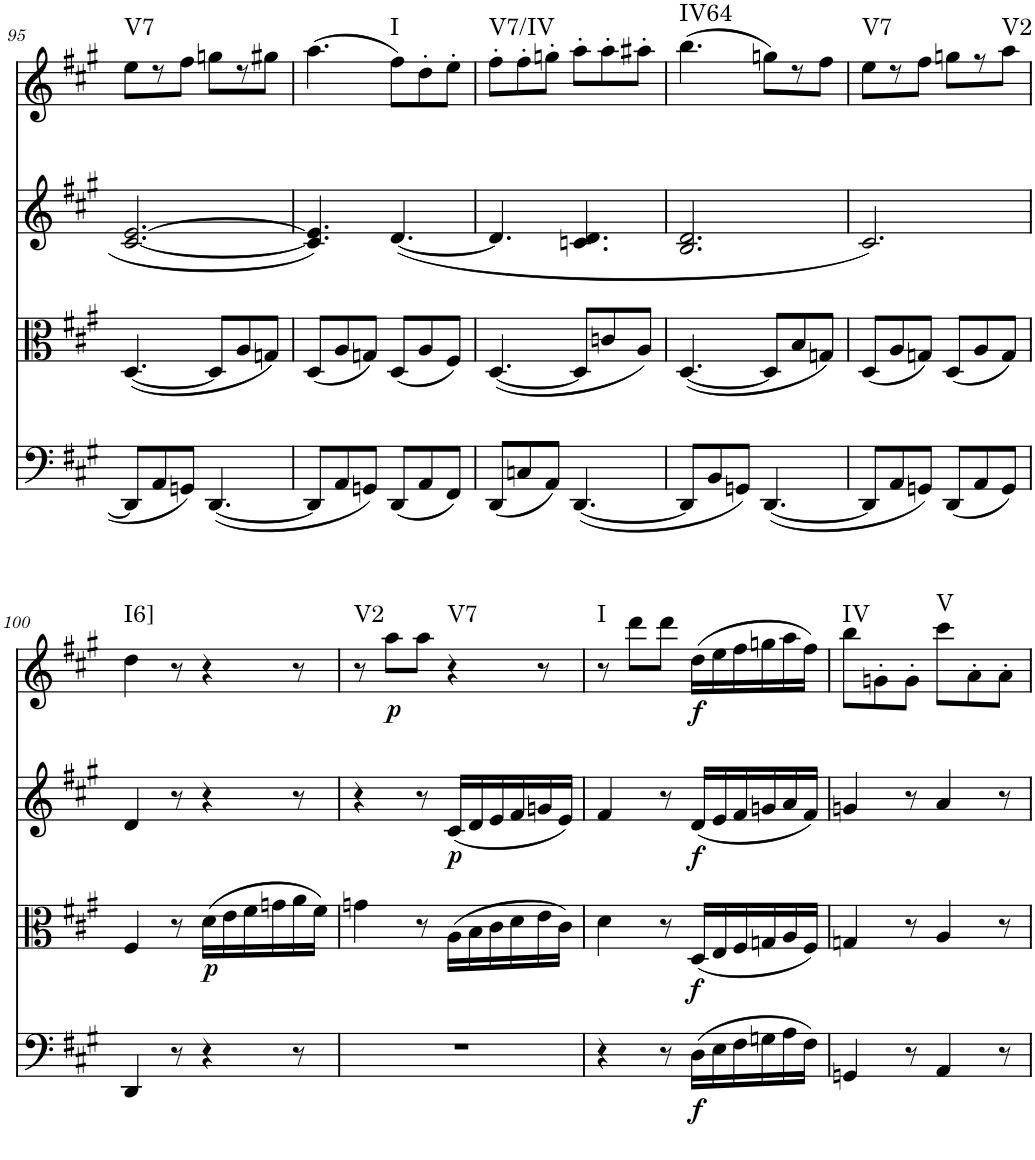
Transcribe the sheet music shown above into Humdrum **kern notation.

**kern	**dynam	**kern	**dynam	**kern	**dynam	**kern	**dynam	**harte
*part4	*part4	*part3	*part3	*part2	*part2	*part1	*part1	*part1
*staff4	*staff4	*staff3	*staff3	*staff2	*staff2	*staff1	*staff1	*
*I"Violoncello	*	*I"Viola	*	*I"Violin 2	*	*I"Violin 1	*	*
*I'Vc	*	*I'Vla	*	*I'Vln	*	*I'Vln	*	*
!!LO:PB:g=z
*clefC4	*	*clefC3	*	*clefG2	*	*clefG2	*	*
*k[f#c#g#]	*	*k[f#c#g#]	*	*k[f#c#g#]	*	*k[f#c#g#]	*	*
*A:	*	*A:	*	*A:	*	*A:	*	*
*M6/8	*	*M6/8	*	*M6/8	*	*M6/8	*	*
=95	=95	=95	=95	=95	=95	=95	=95	=95
!	!	!	!	!	!	!	!	!LO:H:kt=V7
8DD/L]	.	([4.D/	.	[2.c#/ [2.e/	.	8ee\L	.	N
8AA/	.	.	.	.	.	8r	.	.
8GGn/J	.	.	.	.	.	8ff#\J	.	.
([4.DD/	.	8D/L]	.	.	.	8ggn\L	.	.
.	.	8A/	.	.	.	8r	.	.
.	.	8Gn/J)	.	.	.	8gg#X\J	.	.
=96	=96	=96	=96	=96	=96	=96	=96	=96
8DD/L]	.	(8D/L	.	4.c#/] 4.e/]	.	(4.aa\	.	.
8AA/	.	8A/	.	.	.	.	.	.
8GGn/J)	.	8Gn/J)	.	.	.	.	.	.
!	!	!	!	!	!	!	!	!LO:H:kt=I
(8DD/L	.	(8D/L	.	(<[4.d/	.	8ff#\L)	.	N
8AA/	.	8A/	.	.	.	8dd'\	.	.
8FF#/J)	.	8F#/J)	.	.	.	8ee'\J	.	.
=97	=97	=97	=97	=97	=97	=97	=97	=97
!	!	!	!	!	!	!	!	!LO:H:kt=V7/IV
(8DD/L	.	([4.D/	.	4.d/]	.	8ff#'\L	.	N
8Cn/	.	.	.	.	.	8ff#'\	.	.
8AA/J)	.	.	.	.	.	8ggn'\J	.	.
([4.DD/	.	8D/L]	.	4.cn/ 4.d/	.	8aa'\L	.	.
.	.	8cn/	.	.	.	8aa'\	.	.
.	.	8A/J)	.	.	.	8aa#X'\J	.	.
=98	=98	=98	=98	=98	=98	=98	=98	=98
!	!	!	!	!	!	!	!	!LO:H:kt=IV64
8DD/L]	.	([4.D/	.	2.B/ 2.d/	.	(4.bb\	.	N
8BB/	.	.	.	.	.	.	.	.
8GGn/J)	.	.	.	.	.	.	.	.
([4.DD/	.	8D/L]	.	.	.	8ggn\L)	.	.
.	.	8B/	.	.	.	8r	.	.
.	.	8Gn/J)	.	.	.	8ff#\J	.	.
=99	=99	=99	=99	=99	=99	=99	=99	=99
!	!	!	!	!	!	!	!	!LO:H:kt=V7
8DD/L]	.	(8D/L	.	2.c#/)	.	8ee\L	.	N
8AA/	.	8A/	.	.	.	8r	.	.
8GGn/J)	.	8Gn/J)	.	.	.	8ff#\J	.	.
(8DD/L	.	(8D/L	.	.	.	8ggn\L	.	.
8AA/	.	8A/	.	.	.	8r	.	.
!	!	!	!	!	!	!	!	!LO:H:kt=V2
8GG/J)	.	8G/J)	.	.	.	8aa\J	.	N
!!LO:LB:g=z
=100	=100	=100	=100	=100	=100	=100	=100	=100
!	!	!	!	!	!	!	!	!LO:H:kt=I6]
4DD/	.	4F#/	.	4d/	.	4dd\	.	N
8r	.	8r	.	8r	.	8r	.	.
!	!	!	!LO:DY:b	!	!	!	!	!
4r	.	(16d\LL	p	4r	.	4r	.	.
.	.	16e\	.	.	.	.	.	.
.	.	16f#\	.	.	.	.	.	.
.	.	16gn\	.	.	.	.	.	.
8r	.	16a\	.	8r	.	8r	.	.
.	.	16f#\JJ)	.	.	.	.	.	.
=101	=101	=101	=101	=101	=101	=101	=101	=101
!	!	!	!	!	!	!	!	!LO:H:kt=V2
2.r	.	4gn\	.	4r	.	8r	.	N
!	!	!	!	!	!	!	!LO:DY:b	!
.	.	.	.	.	.	8aa\L	p	.
.	.	8r	.	8r	.	8aa\J	.	.
!	!	!	!	!	!LO:DY:b	!	!	!LO:H:kt=V7
.	.	(16A\LL	.	(16c#/LL	p	4r	.	N
.	.	16B\	.	16d/	.	.	.	.
.	.	16c#\	.	16e/	.	.	.	.
.	.	16d\	.	16f#/	.	.	.	.
.	.	16e\	.	16gn/	.	8r	.	.
.	.	16c#\JJ)	.	16e/JJ)	.	.	.	.
=102	=102	=102	=102	=102	=102	=102	=102	=102
!	!	!	!	!	!	!	!	!LO:H:kt=I
4r	.	4d\	.	4f#/	.	8r	.	N
.	.	.	.	.	.	8ddd\L	.	.
8r	.	8r	.	8r	.	8ddd\J	.	.
!	!LO:DY:b	!	!LO:DY:b	!	!LO:DY:b	!	!LO:DY:b	!
(16D\LL	f	(16D/LL	f	(16d/LL	f	(16dd\LL	f	.
16E\	.	16E/	.	16e/	.	16ee\	.	.
16F#\	.	16F#/	.	16f#/	.	16ff#\	.	.
16Gn\	.	16Gn/	.	16gn/	.	16ggn\	.	.
16A\	.	16A/	.	16a/	.	16aa\	.	.
16F#\JJ)	.	16F#/JJ)	.	16f#/JJ)	.	16ff#\JJ)	.	.
=103	=103	=103	=103	=103	=103	=103	=103	=103
!	!	!	!	!	!	!	!	!LO:H:kt=IV
4GGn/	.	4Gn/	.	4gn/	.	8bb\L	.	N
.	.	.	.	.	.	8gn'\	.	.
8r	.	8r	.	8r	.	8g'\J	.	.
!	!	!	!	!	!	!	!	!LO:H:kt=V
4AA/	.	4A/	.	4a/	.	8ccc#\L	.	N
.	.	.	.	.	.	8a'\	.	.
8r	.	8r	.	8r	.	8a'\J	.	.
=	=	=	=	=	=	=	=	=
*-	*-	*-	*-	*-	*-	*-	*-	*-
